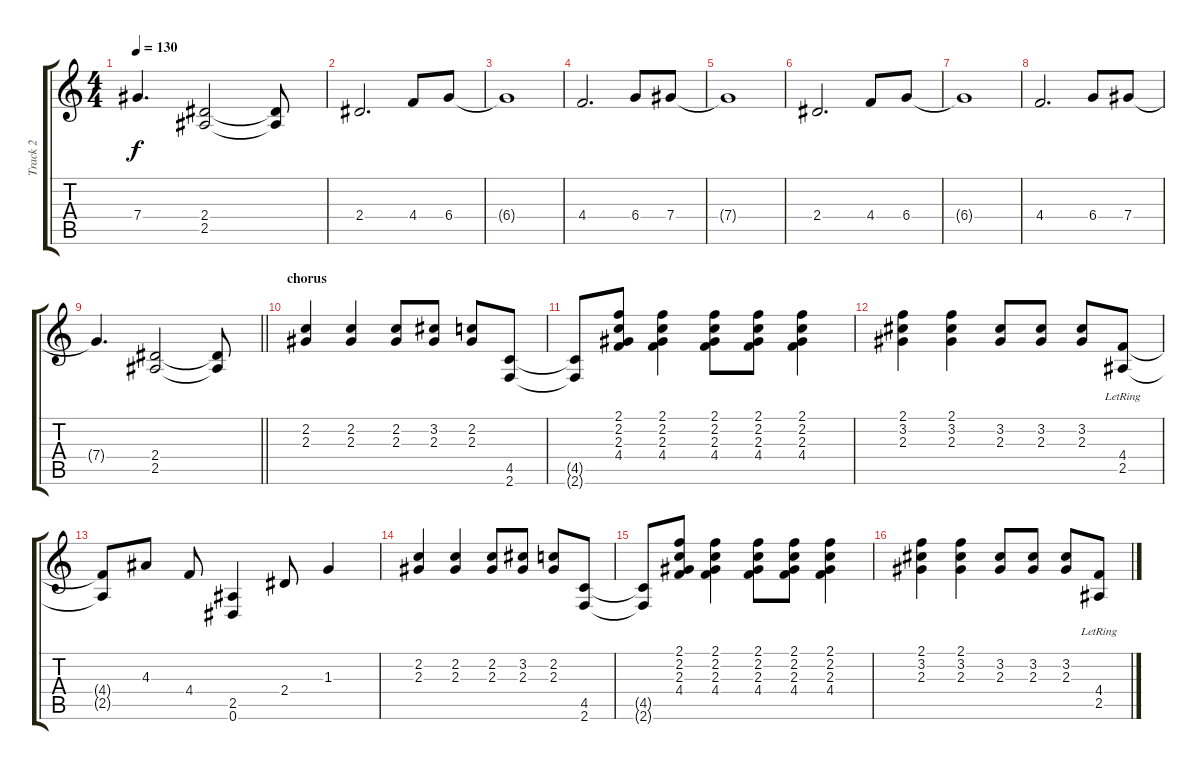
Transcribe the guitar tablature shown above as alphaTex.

\track ("Track 2" "Track 2") {instrument distortionguitar}
\staff {score tabs}
\tuning (Eb4 Bb3 Gb3 Db3 Ab2 Eb2) {hide}
\ts (4 4)
\tempo 130
\clef g2
\ks c
7.4{t}.4{d dy f} (2.4 2.5).2 (2.4{t} 2.5{t}).8 |
2.4.2{d} 4.4.8 6.4.8 |
6.4{t}.1 |
4.4.2{d} 6.4.8 7.4.8 |
7.4{t}.1 |
2.4.2{d} 4.4.8 6.4.8 |
6.4{t}.1 |
4.4.2{d} 6.4.8 7.4.8 |
\barLineRight lightlight
7.4{t}.4{d} (2.4 2.5).2 (2.4{t} 2.5{t}).8 |
\section ("" "chorus")
(2.2 2.3).4 (2.2 2.3).4 (2.2 2.3).8 (3.2 2.3).8 (2.2 2.3).8 (4.5 2.6).8 |
(4.5{t} 2.6{t}).8 (2.1 2.2 2.3 4.4).8 (2.1 2.2 2.3 4.4).4 (2.1 2.2 2.3 4.4).8 (2.1 2.2 2.3 4.4).8 (2.1 2.2 2.3 4.4).4 |
(2.1 3.2 2.3).4 (2.1 3.2 2.3).4 (3.2 2.3).8 (3.2 2.3).8 (3.2 2.3).8 (4.4{lr} 2.5).8 |
(4.4{t} 2.5{t}).8 4.3.8 4.4.8 (2.5 0.6).4 2.4.8 1.3.4 |
(2.2 2.3).4 (2.2 2.3).4 (2.2 2.3).8 (3.2 2.3).8 (2.2 2.3).8 (4.5 2.6).8 |
(4.5{t} 2.6{t}).8 (2.1 2.2 2.3 4.4).8 (2.1 2.2 2.3 4.4).4 (2.1 2.2 2.3 4.4).8 (2.1 2.2 2.3 4.4).8 (2.1 2.2 2.3 4.4).4 |
(2.1 3.2 2.3).4 (2.1 3.2 2.3).4 (3.2 2.3).8 (3.2 2.3).8 (3.2 2.3).8 (4.4{lr} 2.5).8
